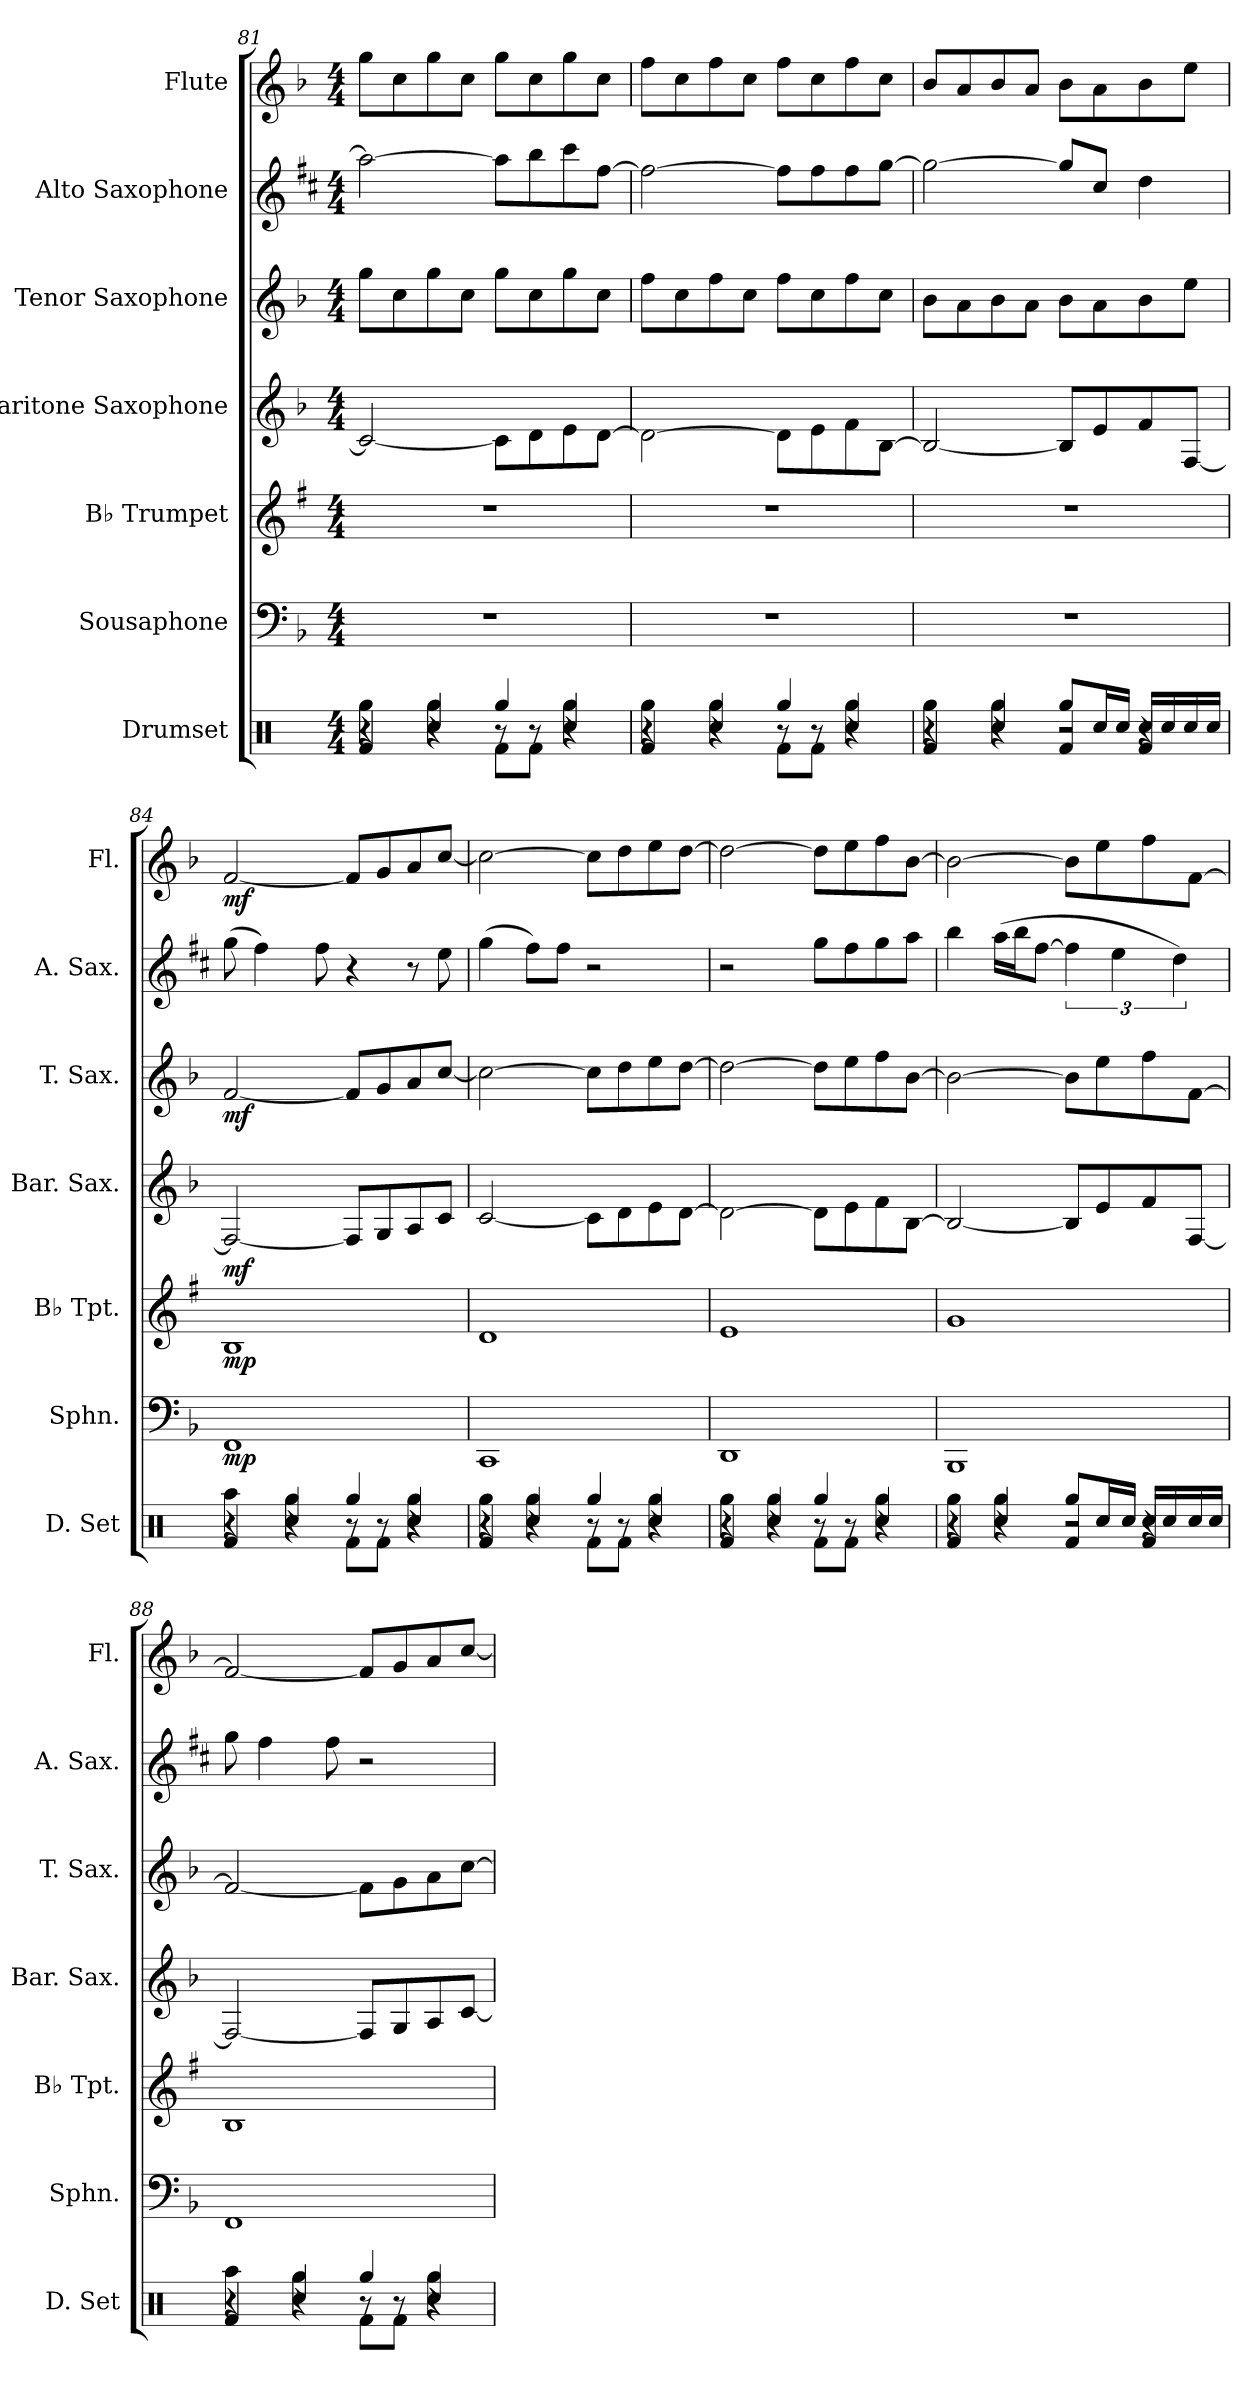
**kern	**kern	**dynam	**kern	**dynam	**kern	**dynam	**kern	**dynam	**kern	**kern	**dynam
*part7	*part6	*part6	*part5	*part5	*part4	*part4	*part3	*part3	*part2	*part1	*part1
*staff7	*staff6	*staff6	*staff5	*staff5	*staff4	*staff4	*staff3	*staff3	*staff2	*staff1	*staff1
*I"Drumset	*I"Sousaphone	*	*I"B♭ Trumpet	*	*I"Baritone Saxophone	*	*I"Tenor Saxophone	*	*I"Alto Saxophone	*I"Flute	*
*I'D. Set	*I'Sphn.	*	*I'B♭ Tpt.	*	*I'Bar. Sax.	*	*I'T. Sax.	*	*I'A. Sax.	*I'Fl.	*
*clefX	*clefF4	*	*clefG2	*	*clefG2	*	*clefG2	*	*clefG2	*clefG2	*
*	*	*	*ITrd1c2	*	*ITrd12c21	*	*ITrd8c14	*	*ITrd5c9	*	*
*k[]	*k[b-]	*	*k[b-]	*	*k[b-]	*	*k[b-]	*	*k[b-]	*k[b-]	*
*M4/4	*M4/4	*	*M4/4	*	*M4/4	*	*M4/4	*	*M4/4	*M4/4	*
=81	=81	=81	=81	=81	=81	=81	=81	=81	=81	=81	=81
*^	*	*	*	*	*	*	*	*	*	*	*
*	*^	*	*	*	*	*	*	*	*	*	*	*
4r	4Rgg\	4Rf/	1r	.	1r	.	2C/_	.	8g\L	.	2cc\_	8gg\L	.
.	.	.	.	.	.	.	.	.	8c\	.	.	8cc\	.
4Rcc/	4Rgg\	4r	.	.	.	.	.	.	8g\	.	.	8gg\	.
.	.	.	.	.	.	.	.	.	8c\J	.	.	8cc\J	.
4Rgg/	8Rf\L	8r	.	.	.	.	8C\L]	.	8g\L	.	8cc\L]	8gg\L	.
.	8Rf\J	8r	.	.	.	.	8D\	.	8c\	.	8dd\	8cc\	.
4Rcc/	4Rgg\	4r	.	.	.	.	8E\	.	8g\	.	8ee\	8gg\	.
.	.	.	.	.	.	.	[8D\J	.	8c\J	.	[8a\J	8cc\J	.
=82	=82	=82	=82	=82	=82	=82	=82	=82	=82	=82	=82	=82	=82
4r	4Rgg\	4Rf/	1r	.	1r	.	2D\_	.	8f\L	.	2a\_	8ff\L	.
.	.	.	.	.	.	.	.	.	8c\	.	.	8cc\	.
4Rcc/	4Rgg\	4r	.	.	.	.	.	.	8f\	.	.	8ff\	.
.	.	.	.	.	.	.	.	.	8c\J	.	.	8cc\J	.
4Rgg/	8Rf\L	8r	.	.	.	.	8D\L]	.	8f\L	.	8a\L]	8ff\L	.
.	8Rf\J	8r	.	.	.	.	8E\	.	8c\	.	8a\	8cc\	.
4Rcc/	4Rgg\	4r	.	.	.	.	8F\	.	8f\	.	8a\	8ff\	.
.	.	.	.	.	.	.	[8BB-\J	.	8c\J	.	[8b-\J	8cc\J	.
!!LO:PB:g=z
=83	=83	=83	=83	=83	=83	=83	=83	=83	=83	=83	=83	=83	=83
*	*	*^	*	*	*	*	*	*	*	*	*	*	*
4r	4Rgg\	4Rf/	2.ryy	1r	.	1r	.	2BB-/_	.	8B-\L	.	2b-\_	8b-/L	.
.	.	.	.	.	.	.	.	.	.	8A\	.	.	8a/	.
4Rcc/	4Rgg\	4r	.	.	.	.	.	.	.	8B-\	.	.	8b-/	.
.	.	.	.	.	.	.	.	.	.	8A\J	.	.	8a/J	.
8Rgg/L	2r	4Rf/	.	.	.	.	.	8BB-/L]	.	8B-\L	.	8b-/L]	8b-\L	.
16Rcc/L	.	.	.	.	.	.	.	8E/	.	8A\	.	8e/J	8a\	.
16Rcc/JJ	.	.	.	.	.	.	.	.	.	.	.	.	.	.
16Rcc/LL	.	4Rf/	4r	.	.	.	.	8F/	.	8B-\	.	4f\	8b-\	.
16Rcc/	.	.	.	.	.	.	.	.	.	.	.	.	.	.
16Rcc/	.	.	.	.	.	.	.	[8FF/J	.	8e\J	.	.	8ee\J	.
16Rcc/JJ	.	.	.	.	.	.	.	.	.	.	.	.	.	.
=84	=84	=84	=84	=84	=84	=84	=84	=84	=84	=84	=84	=84	=84	=84
!	!	!	!	!	!LO:DY:b	!	!LO:DY:b	!	!LO:DY:b	!	!LO:DY:b	!	!	!LO:DY:b
4r	4Raa\	4Rf/	2.ryy	1FF	mp	1A	mp	2FF/_	mf	[2F/	mf	(>8b-\	[2f/	mf
.	.	.	.	.	.	.	.	.	.	.	.	4a\)	.	.
4Rcc/	4Rgg\	4r	.	.	.	.	.	.	.	.	.	.	.	.
.	.	.	.	.	.	.	.	.	.	.	.	8a\	.	.
4Rgg/	8Rf\L	8r	.	.	.	.	.	8FF/L]	.	8F/L]	.	4r	8f/L]	.
.	8Rf\J	8r	.	.	.	.	.	8GG/	.	8G/	.	.	8g/	.
4Rcc/	4Rgg\	4r	4r	.	.	.	.	8AA/	.	8A/	.	8r	8a/	.
.	.	.	.	.	.	.	.	8C/J	.	[8c/J	.	8g\	[8cc/J	.
*	*	*v	*v	*	*	*	*	*	*	*	*	*	*	*
=85	=85	=85	=85	=85	=85	=85	=85	=85	=85	=85	=85	=85	=85
4r	4Rgg\	4Rf/	1CC	.	1c	.	[2C/	.	2c\_	.	(>4b-\	2cc\_	.
4Rcc/	4Rgg\	4r	.	.	.	.	.	.	.	.	8a\L)	.	.
.	.	.	.	.	.	.	.	.	.	.	8a\J	.	.
4Rgg/	8Rf\L	8r	.	.	.	.	8C\L]	.	8c\L]	.	2r	8cc\L]	.
.	8Rf\J	8r	.	.	.	.	8D\	.	8d\	.	.	8dd\	.
4Rcc/	4Rgg\	4r	.	.	.	.	8E\	.	8e\	.	.	8ee\	.
.	.	.	.	.	.	.	[8D\J	.	[8d\J	.	.	[8dd\J	.
=86	=86	=86	=86	=86	=86	=86	=86	=86	=86	=86	=86	=86	=86
4r	4Rgg\	4Rf/	1DD	.	1d	.	2D\_	.	2d\_	.	2r	2dd\_	.
4Rcc/	4Rgg\	4r	.	.	.	.	.	.	.	.	.	.	.
4Rgg/	8Rf\L	8r	.	.	.	.	8D\L]	.	8d\L]	.	8b-\L	8dd\L]	.
.	8Rf\J	8r	.	.	.	.	8E\	.	8e\	.	8a\	8ee\	.
4Rcc/	4Rgg\	4r	.	.	.	.	8F\	.	8f\	.	8b-\	8ff\	.
.	.	.	.	.	.	.	[8BB-\J	.	[8B-\J	.	8cc\J	[8b-\J	.
!!LO:PB:g=z
=87	=87	=87	=87	=87	=87	=87	=87	=87	=87	=87	=87	=87	=87
*	*	*^	*	*	*	*	*	*	*	*	*	*	*
4r	4Rgg\	4Rf/	2.ryy	1BBB-	.	1f	.	2BB-/_	.	2B-\_	.	4dd\	2b-\_	.
4Rcc/	4Rgg\	4r	.	.	.	.	.	.	.	.	.	(>16cc\LL	.	.
.	.	.	.	.	.	.	.	.	.	.	.	16dd\J	.	.
.	.	.	.	.	.	.	.	.	.	.	.	[8a\J	.	.
8Rgg/L	2r	4Rf/	.	.	.	.	.	8BB-/L]	.	8B-\L]	.	6a\]	8b-\L]	.
16Rcc/L	.	.	.	.	.	.	.	8E/	.	8e\	.	.	8ee\	.
.	.	.	.	.	.	.	.	.	.	.	.	6g\	.	.
16Rcc/JJ	.	.	.	.	.	.	.	.	.	.	.	.	.	.
16Rcc/LL	.	4Rf/	4r	.	.	.	.	8F/	.	8f\	.	.	8ff\	.
16Rcc/	.	.	.	.	.	.	.	.	.	.	.	.	.	.
.	.	.	.	.	.	.	.	.	.	.	.	6f\)	.	.
16Rcc/	.	.	.	.	.	.	.	[8FF/J	.	[8F\J	.	.	[8f\J	.
16Rcc/JJ	.	.	.	.	.	.	.	.	.	.	.	.	.	.
=88	=88	=88	=88	=88	=88	=88	=88	=88	=88	=88	=88	=88	=88	=88
4r	4Raa\	4Rf/	2.ryy	1FF	.	1A	.	2FF/_	.	2F/_	.	8b-\	2f/_	.
.	.	.	.	.	.	.	.	.	.	.	.	4a\	.	.
4Rcc/	4Rgg\	4r	.	.	.	.	.	.	.	.	.	.	.	.
.	.	.	.	.	.	.	.	.	.	.	.	8a\	.	.
4Rgg/	8Rf\L	8r	.	.	.	.	.	8FF/L]	.	8F\L]	.	2r	8f/L]	.
.	8Rf\J	8r	.	.	.	.	.	8GG/	.	8G\	.	.	8g/	.
4Rcc/	4Rgg\	4r	4r	.	.	.	.	8AA/	.	8A\	.	.	8a/	.
.	.	.	.	.	.	.	.	[8C/J	.	[8c\J	.	.	[8cc/J	.
*v	*v	*v	*v	*	*	*	*	*	*	*	*	*	*	*
=	=	=	=	=	=	=	=	=	=	=	=
*-	*-	*-	*-	*-	*-	*-	*-	*-	*-	*-	*-
